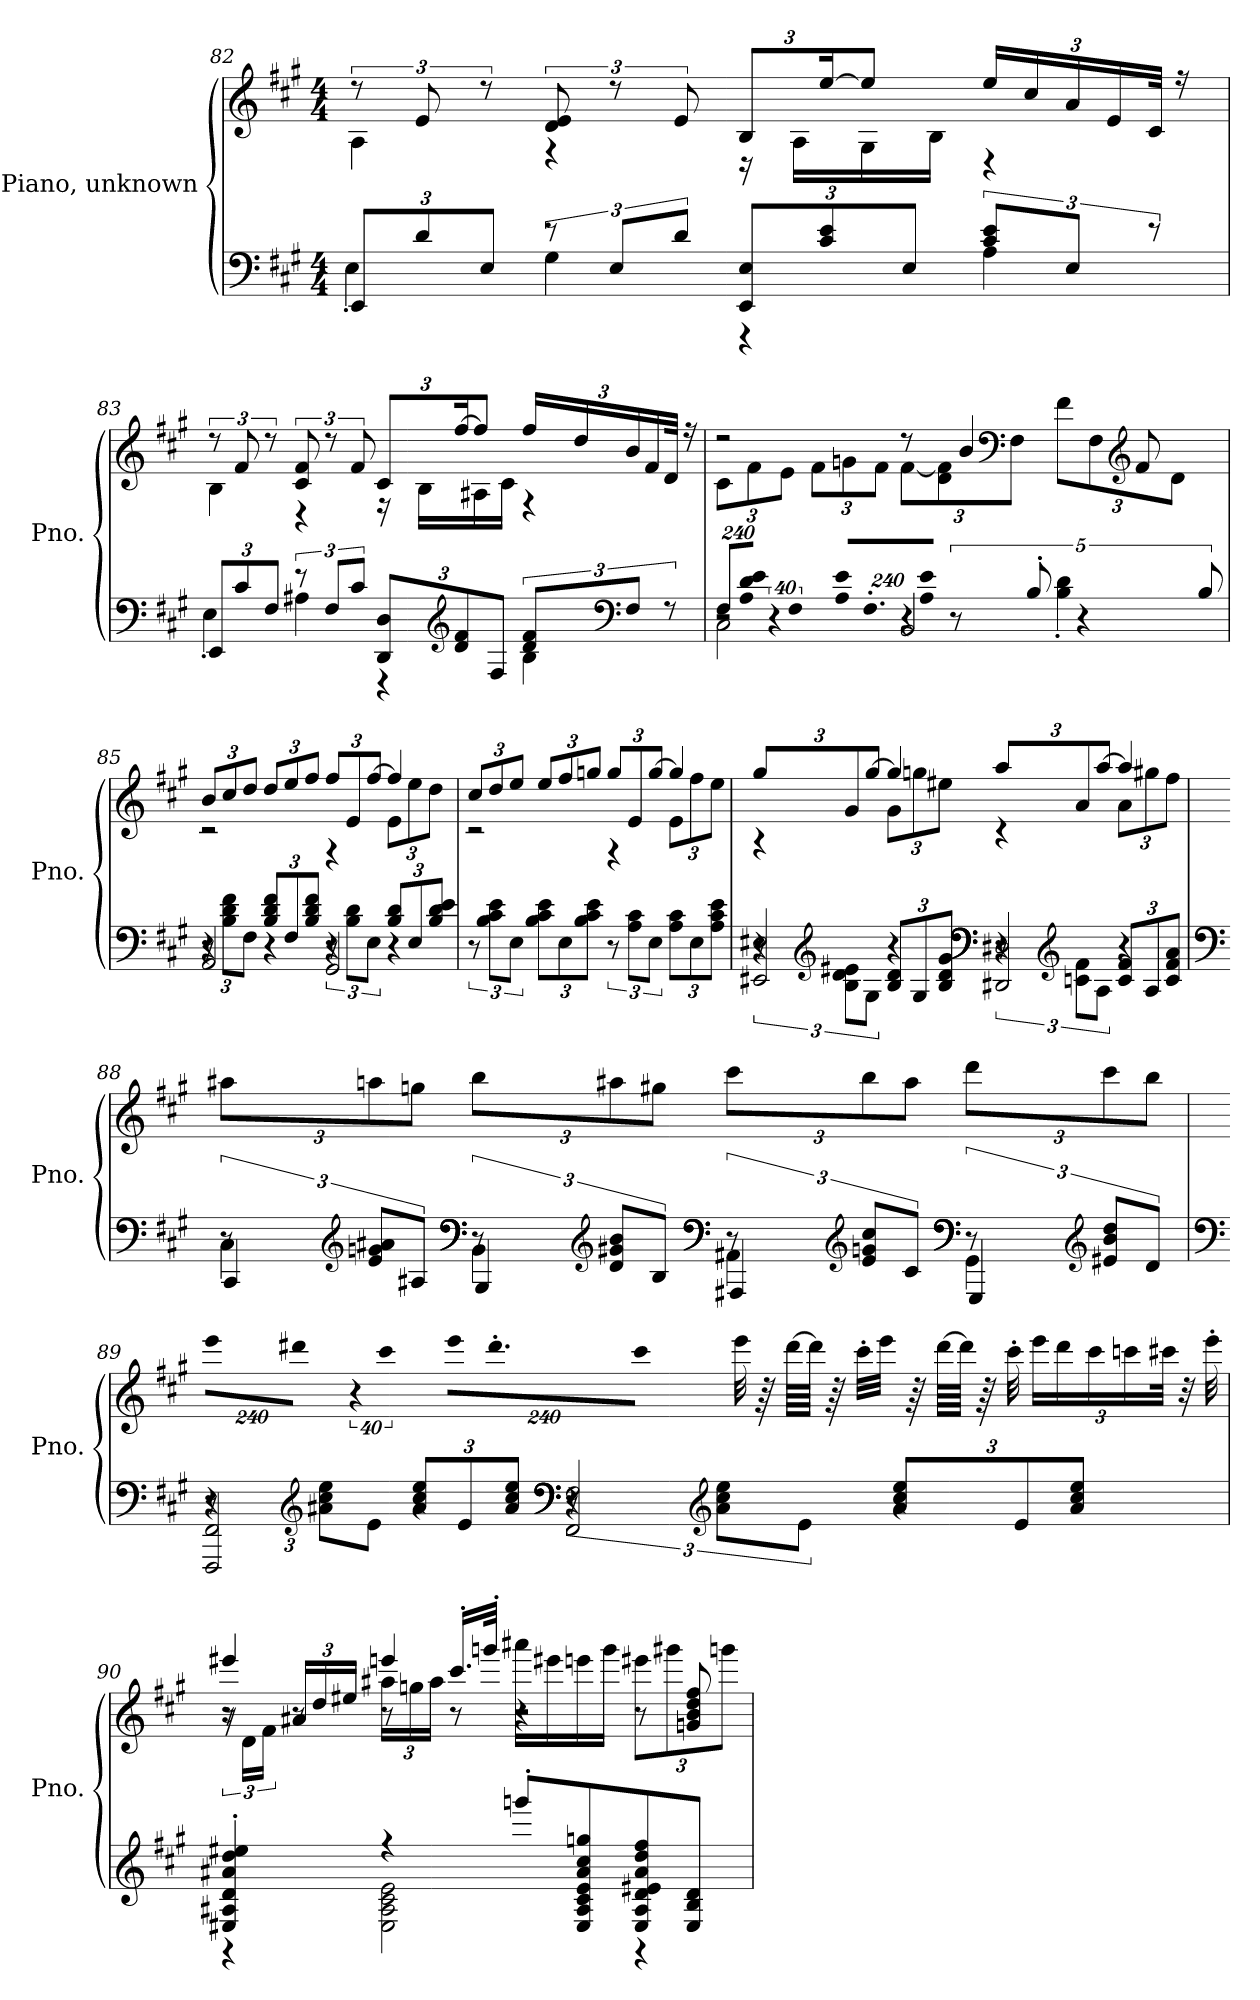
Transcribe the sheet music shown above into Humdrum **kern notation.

**kern	**kern
*part1	*part1
*staff2	*staff1
*I"Piano, unknown	*
*I'Pno.	*
*clefF4	*clefG2
*k[f#c#g#]	*k[f#c#g#]
*M4/4	*M4/4
*Xbrackettup	*
=82	=82
*^	*^
12EE/L	4E'\	12r	4A\
12d/	.	12e/	.
12E/J	.	12r	.
*brackettup	*	*	*
12r	4G#\	12d/ 12e/	4r
12E/L	.	12r	.
12d/J	.	12e/	.
*Xbrackettup	*	*Xbrackettup	*
12EE/ 12E/L	4r	12B/L	16r
.	.	.	16A\LL
12c#/ 12e/	.	[24ee/K	.
.	.	8ee/J]	16G#\
12E/J	.	.	.
.	.	.	16B\JJ
*brackettup	*	*	*
12c#/ 12e/L	4A\	24ee/LL	4r
.	.	24cc#/	.
12E/J	.	24a/	.
.	.	24e/	.
12r	.	48c#/JJk	.
.	.	16r	.
!!LO:LB:g=z	!!
=83	=83	=83	=83
*Xbrackettup	*	*brackettup	*
12EE/L	4E'\	12r	4B\
12c#/	.	12f#/	.
12F#/J	.	12r	.
*brackettup	*	*	*
12r	4A#X\	12c#/ 12f#/	4r
12F#/L	.	12r	.
12c#/J	.	12f#/	.
*Xbrackettup	*	*Xbrackettup	*
12DD/ 12D/L	4r	12c#/L	16r
.	.	.	16B\LL
*clefG2	*	*	*
12d/ 12f#/	.	[24ff#/K	.
.	.	8ff#/J]	16A#X\
12F#/J	.	.	.
.	.	.	16c#\JJ
*brackettup	*	*	*
12d/ 12f#/L	4B\	24ff#/LL	4r
.	.	24dd/	.
*clefF4	*	*	*
12F#/J	.	24b/	.
.	.	24f#/	.
12r	.	48d/JJk	.
.	.	16r	.
*v	*v	*	*
!!LO:LB:g=z	!!
=84	=84	=84
!LO:N:vis=16	!	!
*^	*	*
*	*^	*	*
1920%137F#/LL	2C#\	2r	2r	12c#\L
!LO:N:vis=16	!	!	!	!
1920%137A/ 1920%137d/ 1920%137e/JJ	.	.	.	.
.	.	.	.	12f#\
!LO:N:vis=32	!	!	!	!
640%23r	.	.	.	.
.	.	.	.	12e\J
!LO:N:vis=16	!	!	!	!
1920%137F#/	.	.	.	.
!LO:N:vis=16	!	!	!	!
1920%137A/ 1920%137e/LL	.	.	.	12f#\L
!LO:N:vis=16.	!	!	!	!
960%103F#'/	.	.	.	.
.	.	.	.	12gn\
.	.	.	.	12f#\J
!LO:N:vis=16	!	!	!	!
1920%137A/ 1920%137e/JJ	.	.	.	.
10r	4r	2BB/	8r	[12f#\L
.	.	.	.	12d\ 12f#\]
10B'/	.	.	.	.
.	.	.	4b/	.
*	*	*	*clefF4	*
.	.	.	.	12F#\J
5r	.	.	.	.
.	4B\' 4d\'	.	.	12f#\L
.	.	.	.	12F#\
*	*	*	*clefG2	*
.	.	.	8f#/	.
10B/	.	.	.	.
.	.	.	.	12d\J
=85	=85	=85	=85	=85
4r	12r	2AA/	12b/L	2r
.	12B\ 12d\ 12f#\L	.	12cc#/	.
.	12F#\J	.	12dd/J	.
*Xbrackettup	*	*	*	*
12B/ 12d/ 12f#/L	4r	.	12dd/L	.
12F#/	.	.	12ee/	.
12B/ 12d/ 12f#/J	.	.	12ff#/J	.
*	*brackettup	*	*	*
4r	12r	2GG#/	12ff#/L	4r
.	12B\ 12d\L	.	12e/	.
.	12E\J	.	[12ff#/J	.
*Xbrackettup	*	*	*	*
12B/ 12d/L	4r	.	4ff#/]	12e\L
12E/	.	.	.	12ee\
12B/ 12d/ 12e/J	.	.	.	12dd\J
*v	*v	*v	*	*
!!LO:LB:g=z	!!
=86	=86	=86
*brackettup	*	*
12r	12cc#/L	2r
12B\ 12c#\ 12e\L	12dd/	.
12E\J	12ee/J	.
*Xbrackettup	*	*
12B\ 12c#\ 12e\L	12ee/L	.
12E\	12ff#/	.
12B\ 12c#\ 12e\J	12ggn/J	.
*brackettup	*	*
12r	12gg/L	4r
12A\ 12c#\L	12e/	.
12E\J	[12gg/J	.
*Xbrackettup	*	*
12A\ 12c#\L	4gg/]	12e\L
12E\	.	12ff#\
12A\ 12c#\ 12e\J	.	12ee\J
=87	=87	=87
*^	*	*
*	*brackettup	*	*
*	*^	*	*
4r	12r	2EE#X/ 2E#X/	12gg#/L	4r
*clefG2	*	*	*	*
.	12B\ 12d\ 12e#X\L	.	12g#/	.
.	12G#\J	.	[12gg#/J	.
*Xbrackettup	*	*	*	*
12B/ 12d/L	4r	.	4gg#/]	12g#\L
12G#/	.	.	.	12ggn\
12B/ 12d/ 12g#/J	.	.	.	12ee#X\J
*clefF4	*	*	*	*
*	*brackettup	*	*	*
4r	12r	2DD#X/ 2D#X/	12aa/L	4r
*clefG2	*	*	*	*
.	12cn\ 12f#\L	.	12a/	.
.	12A\J	.	[12aa/J	.
*Xbrackettup	*	*	*	*
12c/ 12f#/L	4r	.	4aa/]	12a\L
12A/	.	.	.	12gg#X\
12c/ 12f#/ 12a/J	.	.	.	12ff#\J
*	*	*	*v	*v
!!LO:LB:g=z
=88	=88	=88	=88
*clefF4	*	*	*
*brackettup	*	*	*
12r	4C#\	4CC#/	12aa#X\L
*clefG2	*	*	*
12e/ 12gn/ 12a#X/L	.	.	12aan\
12A#X/J	.	.	12ggn\J
*clefF4	*	*	*
12r	4BB\	4BBB/	12bb\L
*clefG2	*	*	*
12d/ 12g#X/ 12b/L	.	.	12aa#X\
12B/J	.	.	12gg#X\J
*clefF4	*	*	*
12r	4AA#X\	4AAA#X/	12ccc#\L
*clefG2	*	*	*
12e/ 12gn/ 12cc#/L	.	.	12bb\
12c#/J	.	.	12aa#\J
*clefF4	*	*	*
12r	4GG#\	4GGG#/	12ddd\L
*clefG2	*	*	*
12e#X/ 12b/ 12dd/L	.	.	12ccc#\
12d/J	.	.	12bb\J
!!LO:PB:g=z
=89	=89	=89	=89
*clefF4	*	*	*
*	*	*	*brackettup
!	!	!	!LO:N:vis=16
4r	12r	2FFF#/ 2FF#/	1920%137eee\LL
!	!	!	!LO:N:vis=16
.	.	.	1920%137ddd#X\JJ
*clefG2	*	*	*
.	12a#X\ 12cc#\ 12ee\L	.	.
!	!	!	!LO:N:vis=32
.	.	.	640%23r
.	12e\J	.	.
!	!	!	!LO:N:vis=16
.	.	.	1920%137ccc#\
*Xbrackettup	*	*	*
!	!	!	!LO:N:vis=16
12a#/ 12cc#/ 12ee/L	4r	.	1920%137eee\LL
!	!	!	!LO:N:vis=16.
.	.	.	960%103ddd#'\
12e/	.	.	.
12a#/ 12cc#/ 12ee/J	.	.	.
!	!	!	!LO:N:vis=16
.	.	.	1920%137ccc#\JJ
*clefF4	*	*	*
*	*brackettup	*	*
4r	12r	2FF#/ 2F#/	32eee\
.	.	.	64r
.	.	.	[64ddd#\LLLL
.	.	.	64ddd#\JJJJ]
.	.	.	64r
*clefG2	*	*	*
.	12a#\ 12cc#\ 12ee\L	.	.
.	.	.	32ccc#'\LLL
.	.	.	32eee\JJJ
.	.	.	64r
.	12e\J	.	.
.	.	.	[64ddd#\LLLL
.	.	.	64ddd#\JJJJ]
.	.	.	64r
.	.	.	32ccc#'\
*Xbrackettup	*	*	*Xbrackettup
12a#/ 12cc#/ 12ee/L	4r	.	24eee\LL
.	.	.	24ddd#\
12e/	.	.	24ccc#\
.	.	.	24cccn\
12a#/ 12cc#/ 12ee/J	.	.	48ccc#X\JJk
.	.	.	32r
.	.	.	32eee'\
*	*v	*v	*
!!LO:LB:g=z
=90	=90	=90
*	*	*^
*	*	*	*brackettup
*	*	*	*^
4E#X/' 4A#X/' 4d/' 4a#X/' 4dd/' 4ee#X/'	4r	4eee#X/	24r	8r
.	.	.	24d\LL	.
.	.	.	24f#\JJ	.
*	*	*	*	*Xbrackettup
.	.	.	8r	24a#X/LL
.	.	.	.	24dd/
.	.	.	.	24ee#X/JJ
4r	2E#\ 2A#\ 2c#\ 2e\	4eeen/	24aa#X\LL	8r
.	.	.	24ggn\	.
.	.	.	24aa#\JJ	.
.	.	.	8r	16.ccc#'/LL
.	.	.	.	32gggn'/JJk
8gggn'/L	.	2r	16aaa#X\LL	4r
.	.	.	16eee#X\	.
8E#/ 8A#/ 8c#/ 8e/ 8a#/ 8cc#/ 8ggn/	.	.	16eeen\	.
.	.	.	16ggg\JJ	.
8E#/ 8A#/ 8d/ 8e#X/ 8a#/ 8dd/ 8ff#/	4r	.	12eee#X\L	8r
.	.	.	12ggg#X\	.
8E#/ 8B/ 8d/J	.	.	.	8gn/ 8b/ 8dd/ 8ff#/
.	.	.	12gggn\J	.
*v	*v	*	*	*
*	*v	*v	*v
=	=
*-	*-
